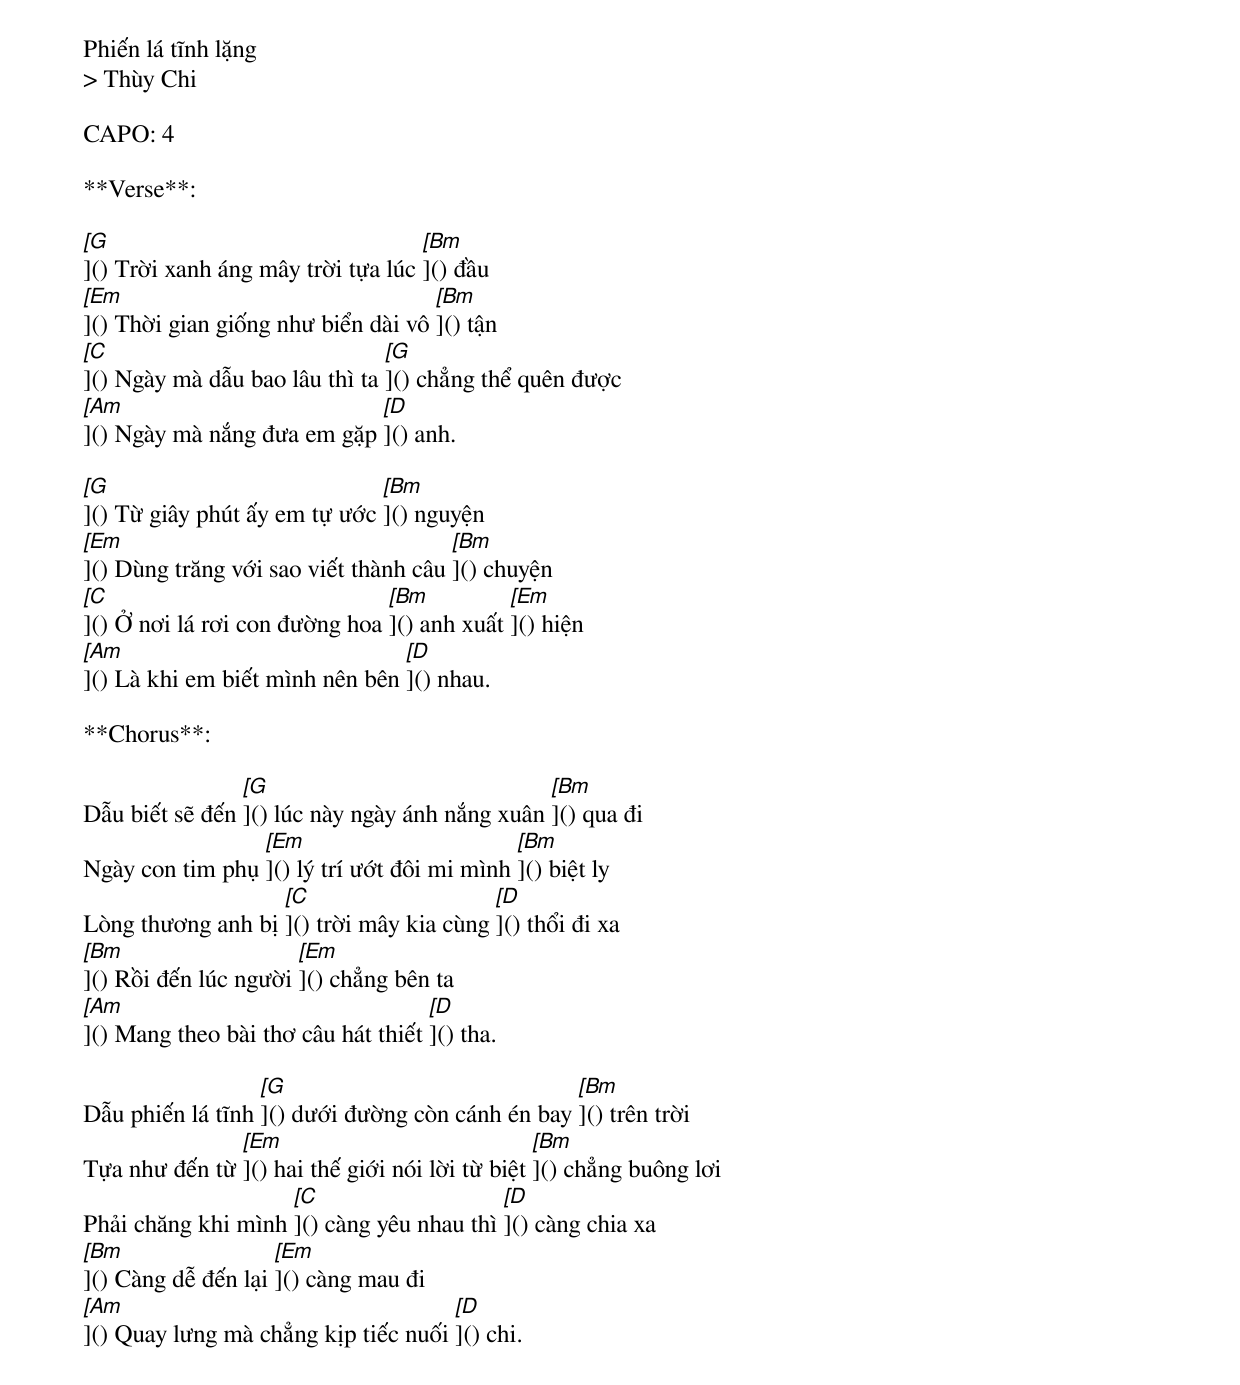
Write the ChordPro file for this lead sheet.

Phiến lá tĩnh lặng
> Thùy Chi

CAPO: 4

**Verse**:

[[G]]() Trời xanh áng mây trời tựa lúc [[Bm]]() đầu
[[Em]]() Thời gian giống như biển dài vô [[Bm]]() tận
[[C]]() Ngày mà dẫu bao lâu thì ta [[G]]() chẳng thể quên được
[[Am]]() Ngày mà nắng đưa em gặp [[D]]() anh.

[[G]]() Từ giây phút ấy em tự ước [[Bm]]() nguyện
[[Em]]() Dùng trăng với sao viết thành câu [[Bm]]() chuyện
[[C]]() Ở nơi lá rơi con đường hoa [[Bm]]() anh xuất [[Em]]() hiện
[[Am]]() Là khi em biết mình nên bên [[D]]() nhau.

**Chorus**:

Dẫu biết sẽ đến [[G]]() lúc này ngày ánh nắng xuân [[Bm]]() qua đi
Ngày con tim phụ [[Em]]() lý trí ướt đôi mi mình [[Bm]]() biệt ly
Lòng thương anh bị [[C]]() trời mây kia cùng [[D]]() thổi đi xa
[[Bm]]() Rồi đến lúc người [[Em]]() chẳng bên ta
[[Am]]() Mang theo bài thơ câu hát thiết [[D]]() tha.

Dẫu phiến lá tĩnh [[G]]() dưới đường còn cánh én bay [[Bm]]() trên trời
Tựa như đến từ [[Em]]() hai thế giới nói lời từ biệt [[Bm]]() chẳng buông lơi
Phải chăng khi mình [[C]]() càng yêu nhau thì [[D]]() càng chia xa
[[Bm]]() Càng dễ đến lại [[Em]]() càng mau đi
[[Am]]() Quay lưng mà chẳng kịp tiếc nuối [[D]]() chi.
